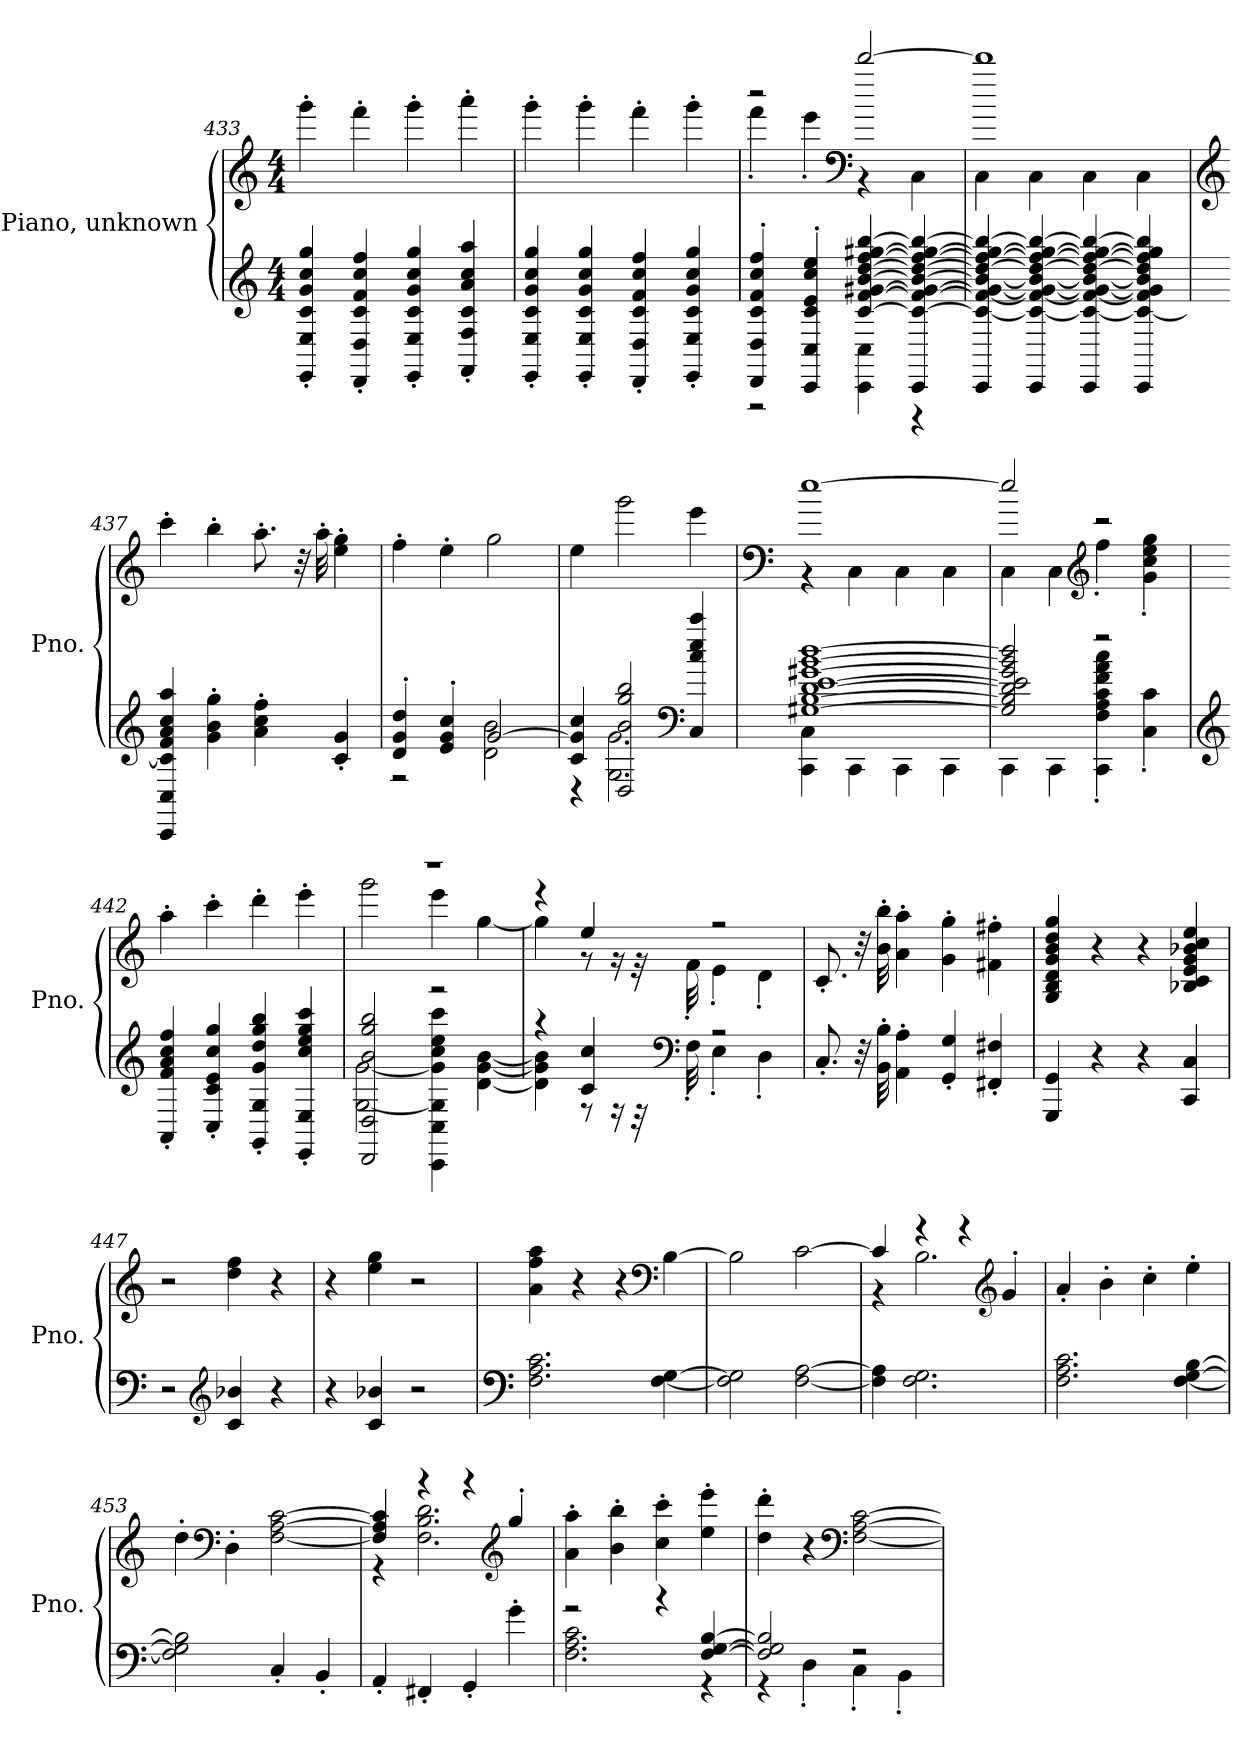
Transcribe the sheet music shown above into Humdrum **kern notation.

**kern	**kern
*part1	*part1
*staff2	*staff1
*I"Piano, unknown	*
*I'Pno.	*
*clefG2	*clefG2
*k[]	*k[]
*M4/4	*M4/4
=433	=433
4EE/' 4E/' 4c/' 4g/' 4cc/' 4gg/'	4ggg'\
4DD/' 4D/' 4c/' 4f/' 4cc/' 4ff/'	4fff'\
4EE/' 4E/' 4c/' 4g/' 4cc/' 4gg/'	4ggg'\
4FF/' 4F/' 4c/' 4a/' 4cc/' 4aa/'	4aaa'\
=434	=434
4EE/' 4E/' 4c/' 4g/' 4cc/' 4gg/'	4ggg'\
4EE/' 4E/' 4c/' 4g/' 4cc/' 4gg/'	4ggg'\
4DD/' 4D/' 4c/' 4f/' 4cc/' 4ff/'	4fff'\
4EE/' 4E/' 4c/' 4g/' 4cc/' 4gg/'	4ggg'\
!!LO:LB:g=z
=435	=435
*^	*^
4DD/' 4D/' 4c/' 4f/' 4cc/' 4ff/'	2r	2r	4fff'\
4CC/' 4C/' 4c/' 4e/' 4cc/' 4ee/'	.	.	4eee'\
*	*	*clefF4	*
[4c/ [4f/ [4g#X/ [4b/ [4dd/ [4ff/ [4gg#X/ [4bb/	4CC\ 4C\	[2ddd/	4r
4CC/ 4c/_ 4f/_ 4g#/_ 4b/_ 4dd/_ 4ff/_ 4gg#/_ 4bb/_	4r	.	4C\
*v	*v	*	*
=436	=436	=436
4CC/ 4c/_ 4f/_ 4g#/_ 4b/_ 4dd/_ 4ff/_ 4gg#/_ 4bb/_	1ddd]	4C\
4CC/ 4c/_ 4f/_ 4g#/_ 4b/_ 4dd/_ 4ff/_ 4gg#/_ 4bb/_	.	4C\
4CC/ 4c/_ 4f/_ 4g#/_ 4b/_ 4dd/_ 4ff/_ 4gg#/_ 4bb/_	.	4C\
4CC/ 4c/_ 4f/] 4g#/] 4b/] 4dd/] 4ff/] 4gg#/] 4bb/]	.	4C\
*	*v	*v
=437	=437
*	*clefG2
4CC/ 4C/ 4c/] 4f/ 4a/ 4cc/ 4aa/	4ccc'\
4g\' 4b\' 4gg\'	4bb'\
4a\' 4cc\' 4ff\'	8.aa'\
.	32r
.	32aa'\
4c/' 4g/'	4ee\' 4gg\'
=438	=438
*^	*
4d/' 4g/' 4dd/'	2r	4ff'\
4e/' 4g/' 4cc/'	.	4ee'\
[2g/	2d\ 2b\	2gg\
=439	=439	=439
4c/ 4g/] 4cc/	4r	4ee\
2D/ 2b/ 2gg/ 2bb/	2.G\ 2.g\	2ggg\
*clefF4	*	*
4C/ 4cc/ 4ee/ 4ccc/	.	4eee\
!!LO:LB:g=z
=440	=440	=440
*	*	*clefF4
*	*	*^
[1G#X [1B [1d [1e [1g#X [1b [1dd	4CC\ 4C\	[1ee	4r
.	4CC\	.	4C\
.	4CC\	.	4C\
.	4CC\	.	4C\
=441	=441	=441	=441
2G#/] 2B/] 2d/] 2e/] 2g#/] 2b/] 2dd/]	4CC\	2ee/]	4C\
.	4CC\	.	4C\
*	*	*clefG2	*
2r	4CC\' 4F\' 4A\' 4c\' 4f\' 4a\' 4cc\'	2r	4ff'\
.	4C\' 4c\'	.	4g\' 4cc\' 4ee\' 4gg\'
*v	*v	*	*
*	*v	*v
=442	=442
*clefG2	*
4AA/' 4f/' 4a/' 4cc/' 4ff/'	4aa'\
4C/' 4c/' 4e/' 4cc/' 4gg/'	4ccc'\
4GG/' 4G/' 4g/' 4dd/' 4gg/' 4bb/'	4ddd'\
4EE/' 4E/' 4cc/' 4ee/' 4gg/' 4ccc/'	4eee'\
=443	=443
*^	*^
2DD/ 2D/ 2b/ 2gg/ 2bb/	[2G\ [2g\	1r	2ggg\
2r	4CC\ 4C\ 4G\] 4g\] 4cc\ 4ee\ 4ccc\	.	4eee\
.	[4d\ [4g\ [4b\	.	[4gg\
=444	=444	=444	=444
4r	4d\] 4g\] 4b\]	4r	4gg\]
4c/ 4cc/	8r	4ee/	8r
.	16r	.	16r
.	32r	.	32r
*clefF4	*	*	*
.	32F'\	.	32f'\
2r	4E'\	2r	4e'\
.	4D'\	.	4d'\
*v	*v	*	*
*	*v	*v
!!LO:LB:g=z
=445	=445
8.C'/	8.c'/
32r	32r
32BB\' 32B\'	32b\' 32bb\'
4AA\' 4A\'	4a\' 4aa\'
4GG/' 4G/'	4g\' 4gg\'
4FF#X/' 4F#X/'	4f#X\' 4ff#X\'
=446	=446
4GGG/ 4GG/	4G/ 4B/ 4d/ 4g/ 4b/ 4dd/ 4gg/
4r	4r
4r	4r
4CC/ 4C/	4B-X/ 4c/ 4e/ 4g/ 4b-X/ 4cc/ 4ee/
=447	=447
2r	2r
*clefG2	*
4c/ 4b-X/	4dd\ 4ff\
4r	4r
=448	=448
4r	4r
4c/ 4b-X/	4ee\ 4gg\
2r	2r
=449	=449
*clefF4	*
2.F\ 2.A\ 2.c\	4a\ 4ff\ 4aa\
.	4r
.	4r
*	*clefF4
[4F\ [4G\	[4B\
=450	=450
2F\] 2G\]	2B\]
[2F\ [2A\	[2c\
=451	=451
*	*^
4F\] 4A\]	4c/]	4r
2.F\ 2.G\	4r	2.B\
.	4r	.
*	*clefG2	*
.	4g'/	.
*	*v	*v
!!LO:PB:g=z
=452	=452
2.F\ 2.A\ 2.c\	4a'/
.	4b'\
.	4cc'\
[4F\ [4G\ [4B\	4ee'\
=453	=453
2F\] 2G\] 2B\]	4dd'\
*	*clefF4
.	4D'\
4C'/	[2F\ [2A\ [2c\
4BB'/	.
=454	=454
*	*^
4AA'/	4F/] 4A/] 4c/]	4r
4FF#X'/	4r	2.F\ 2.B\ 2.d\
4GG'/	4r	.
*	*clefG2	*
4g'\	4gg'/	.
*	*v	*v
=455	=455
*^	*
2r	2.F\ 2.A\ 2.c\	4a\' 4aa\'
.	.	4b\' 4bb\'
4r	.	4cc\' 4ccc\'
[4F/ [4G/ [4B/	4r	4ee\' 4eee\'
=456	=456	=456
2F/] 2G/] 2B/]	4r	4dd\' 4ddd\'
.	4D'\	4r
*	*	*clefF4
2r	4C'\	[2F\ [2A\ [2c\
.	4BB'\	.
*v	*v	*
=	=
*-	*-
